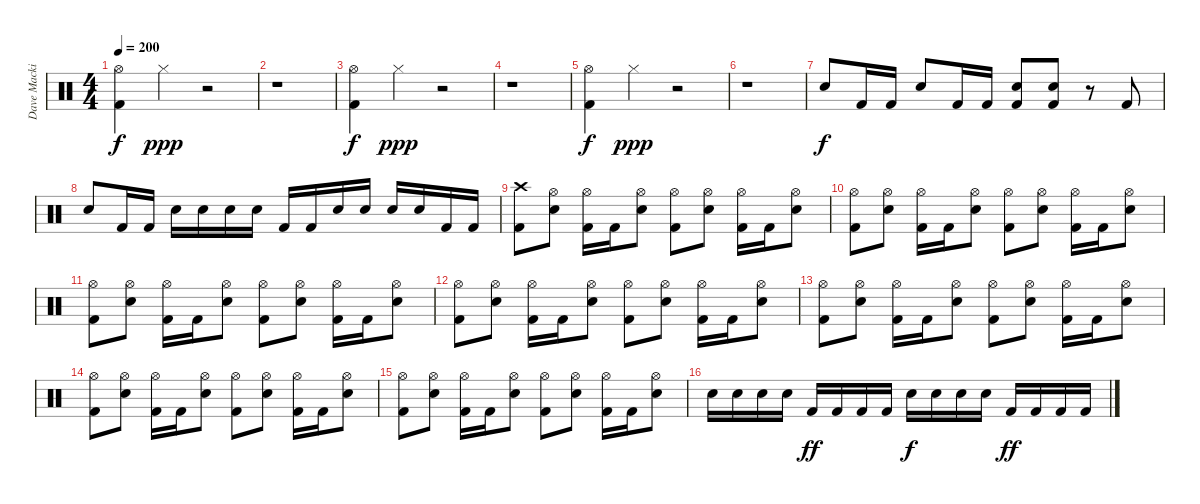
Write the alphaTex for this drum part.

\track ("Dave Mackintosh" "Dave Macki") {instrument percussion}
\staff {score}
\articulation defaults
\ts (4 4)
\tempo 200
\clef neutral
\ks aminor
("Kick (hit) 2" "Hi-Hat (open)").4{dy f} "Hi-Hat (closed)".4{dy ppp} r.2 |
r.1 |
("Kick (hit) 2" "Hi-Hat (open)").4{dy f} "Hi-Hat (closed)".4{dy ppp} r.2 |
r.1 |
("Kick (hit) 2" "Hi-Hat (open)").4{dy f} "Hi-Hat (closed)".4{dy ppp} r.2 |
r.1 |
"Snare (hit) 2".8{dy f} "Kick (hit) 2".16 "Kick (hit) 2".16 "Snare (hit) 2".8 "Kick (hit) 2".16 "Kick (hit) 2".16 ("Kick (hit) 2" "Snare (hit) 2").8 ("Kick (hit) 2" "Snare (hit) 2").8 r.8 "Kick (hit) 2".8 |
"Snare (hit) 2".8 "Kick (hit) 2".16 "Kick (hit) 2".16 "Snare (hit) 2".16 "Snare (hit) 2".16 "Snare (hit) 2".16 "Snare (hit) 2".16 "Kick (hit) 2".16 "Kick (hit) 2".16 "Snare (hit) 2".16 "Snare (hit) 2".16 "Snare (hit) 2".16 "Snare (hit) 2".16 "Kick (hit) 2".16 "Kick (hit) 2".16 |
("Kick (hit) 2" "Crash high (hit)").8 ("Snare (hit) 2" "Hi-Hat (open)").8 ("Kick (hit) 2" "Hi-Hat (open)").16 "Kick (hit) 2".16 ("Snare (hit) 2" "Hi-Hat (open)").8 ("Kick (hit) 2" "Hi-Hat (open)").8 ("Snare (hit) 2" "Hi-Hat (open)").8 ("Kick (hit) 2" "Hi-Hat (open)").16 "Kick (hit) 2".16 ("Snare (hit) 2" "Hi-Hat (open)").8 |
("Kick (hit) 2" "Hi-Hat (open)").8 ("Snare (hit) 2" "Hi-Hat (open)").8 ("Kick (hit) 2" "Hi-Hat (open)").16 "Kick (hit) 2".16 ("Snare (hit) 2" "Hi-Hat (open)").8 ("Kick (hit) 2" "Hi-Hat (open)").8 ("Snare (hit) 2" "Hi-Hat (open)").8 ("Kick (hit) 2" "Hi-Hat (open)").16 "Kick (hit) 2".16 ("Snare (hit) 2" "Hi-Hat (open)").8 |
("Kick (hit) 2" "Hi-Hat (open)").8 ("Snare (hit) 2" "Hi-Hat (open)").8 ("Kick (hit) 2" "Hi-Hat (open)").16 "Kick (hit) 2".16 ("Snare (hit) 2" "Hi-Hat (open)").8 ("Kick (hit) 2" "Hi-Hat (open)").8 ("Snare (hit) 2" "Hi-Hat (open)").8 ("Kick (hit) 2" "Hi-Hat (open)").16 "Kick (hit) 2".16 ("Snare (hit) 2" "Hi-Hat (open)").8 |
("Kick (hit) 2" "Hi-Hat (open)").8 ("Snare (hit) 2" "Hi-Hat (open)").8 ("Kick (hit) 2" "Hi-Hat (open)").16 "Kick (hit) 2".16 ("Snare (hit) 2" "Hi-Hat (open)").8 ("Kick (hit) 2" "Hi-Hat (open)").8 ("Snare (hit) 2" "Hi-Hat (open)").8 ("Kick (hit) 2" "Hi-Hat (open)").16 "Kick (hit) 2".16 ("Snare (hit) 2" "Hi-Hat (open)").8 |
("Kick (hit) 2" "Hi-Hat (open)").8 ("Snare (hit) 2" "Hi-Hat (open)").8 ("Kick (hit) 2" "Hi-Hat (open)").16 "Kick (hit) 2".16 ("Snare (hit) 2" "Hi-Hat (open)").8 ("Kick (hit) 2" "Hi-Hat (open)").8 ("Snare (hit) 2" "Hi-Hat (open)").8 ("Kick (hit) 2" "Hi-Hat (open)").16 "Kick (hit) 2".16 ("Snare (hit) 2" "Hi-Hat (open)").8 |
("Kick (hit) 2" "Hi-Hat (open)").8 ("Snare (hit) 2" "Hi-Hat (open)").8 ("Kick (hit) 2" "Hi-Hat (open)").16 "Kick (hit) 2".16 ("Snare (hit) 2" "Hi-Hat (open)").8 ("Kick (hit) 2" "Hi-Hat (open)").8 ("Snare (hit) 2" "Hi-Hat (open)").8 ("Kick (hit) 2" "Hi-Hat (open)").16 "Kick (hit) 2".16 ("Snare (hit) 2" "Hi-Hat (open)").8 |
("Kick (hit) 2" "Hi-Hat (open)").8 ("Snare (hit) 2" "Hi-Hat (open)").8 ("Kick (hit) 2" "Hi-Hat (open)").16 "Kick (hit) 2".16 ("Snare (hit) 2" "Hi-Hat (open)").8 ("Kick (hit) 2" "Hi-Hat (open)").8 ("Snare (hit) 2" "Hi-Hat (open)").8 ("Kick (hit) 2" "Hi-Hat (open)").16 "Kick (hit) 2".16 ("Snare (hit) 2" "Hi-Hat (open)").8 |
"Snare (hit) 2".16 "Snare (hit) 2".16 "Snare (hit) 2".16 "Snare (hit) 2".16 "Kick (hit) 2".16{dy ff} "Kick (hit) 2".16 "Kick (hit) 2".16 "Kick (hit) 2".16 "Snare (hit) 2".16{dy f} "Snare (hit) 2".16 "Snare (hit) 2".16 "Snare (hit) 2".16 "Kick (hit) 2".16{dy ff} "Kick (hit) 2".16 "Kick (hit) 2".16 "Kick (hit) 2".16
